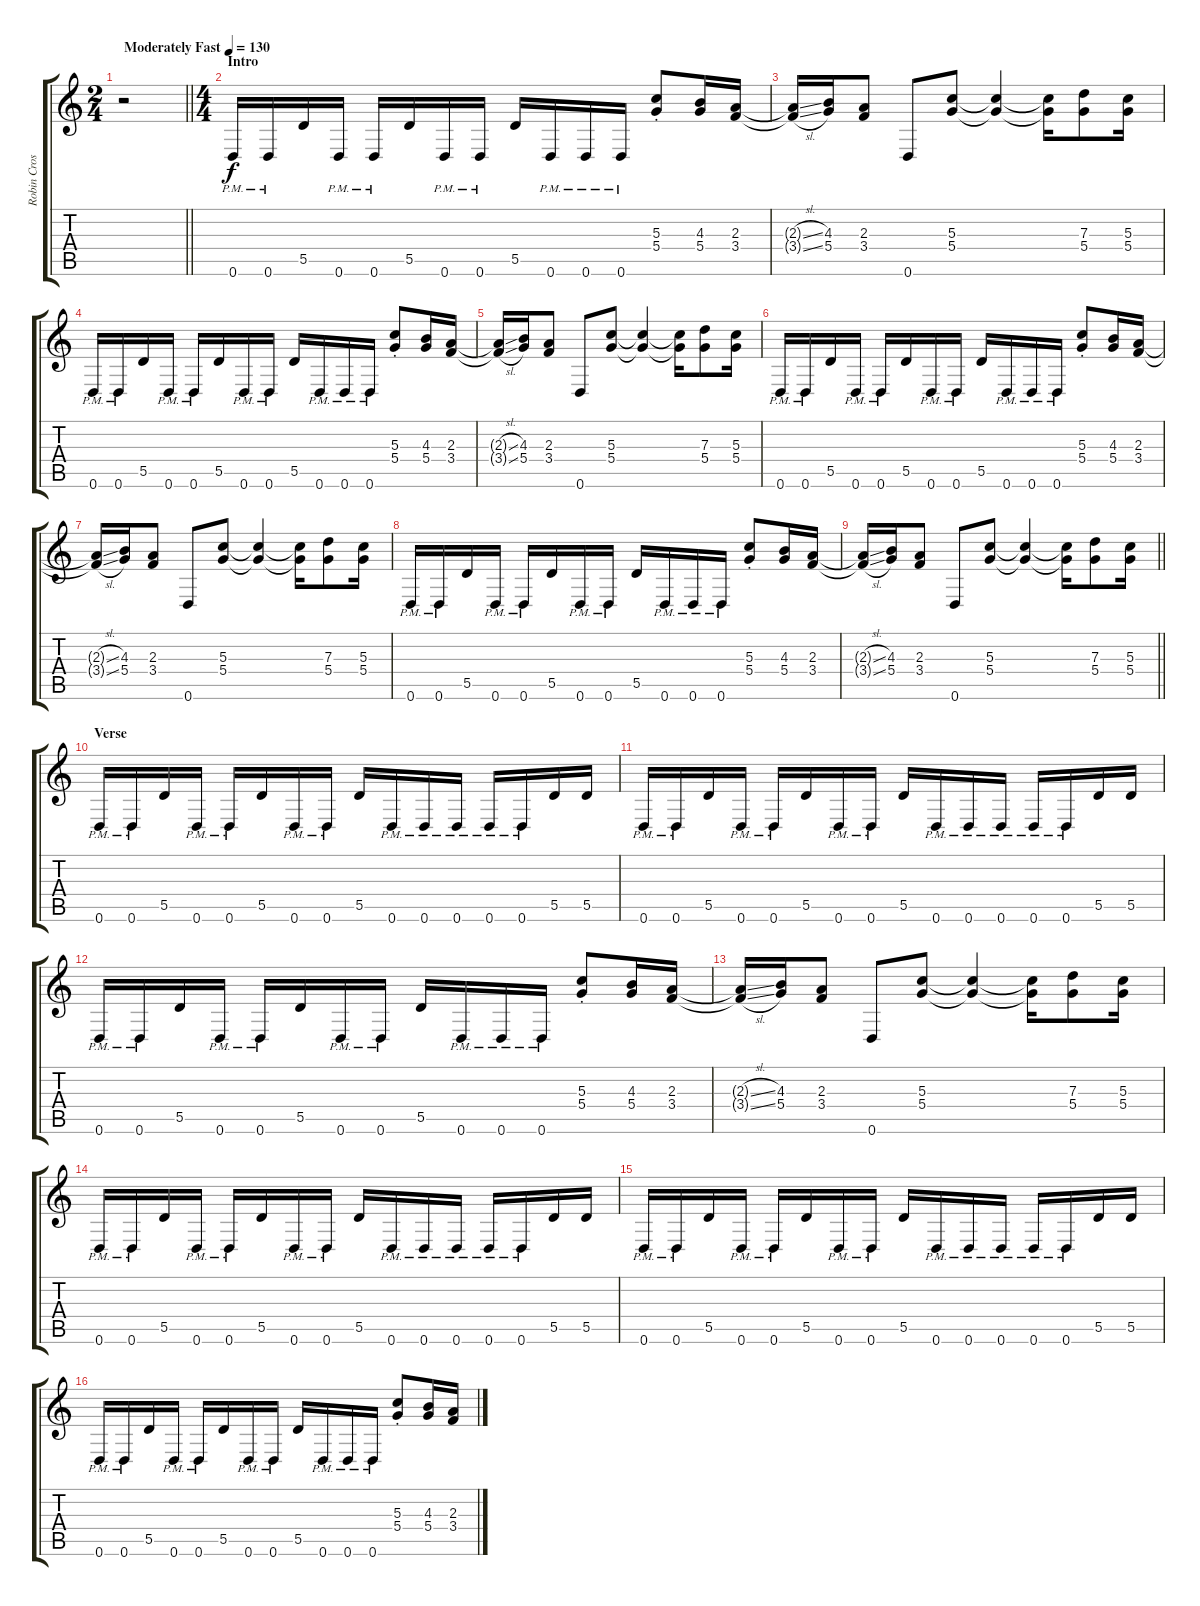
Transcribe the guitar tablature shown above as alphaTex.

\track ("Robin Crosby - Rhytm Guitar" "Robin Cros") {instrument overdrivenguitar}
\staff {score tabs}
\tuning (E4 B3 G3 D3 A2 D2) {hide}
\ts (2 4)
\tempo (130 "Moderately Fast")
\clef g2
\barLineRight lightlight
\ks c
r.2{dy f instrument overdrivenguitar} |
\ts (4 4)
\section ("" "Intro")
0.6{pm}.16 0.6{pm}.16 5.5.16 0.6{pm}.16 0.6{pm}.16 5.5.16 0.6{pm}.16 0.6{pm}.16 5.5.16 0.6{pm}.16 0.6{pm}.16 0.6{pm}.16 (5.3{st} 5.4{st}).8 (4.3 5.4).16 (2.3 3.4).16 |
(2.3{sl t} 3.4{sl t}).16 (4.3 5.4).16 (2.3 3.4).8 0.6.8 (5.3 5.4).8 (5.3{t} 5.4{t}).4 (5.3{t} 5.4{t}).16 (7.3 5.4).8 (5.3 5.4).16 |
0.6{pm}.16 0.6{pm}.16 5.5.16 0.6{pm}.16 0.6{pm}.16 5.5.16 0.6{pm}.16 0.6{pm}.16 5.5.16 0.6{pm}.16 0.6{pm}.16 0.6{pm}.16 (5.3{st} 5.4{st}).8 (4.3 5.4).16 (2.3 3.4).16 |
(2.3{sl t} 3.4{sl t}).16 (4.3 5.4).16 (2.3 3.4).8 0.6.8 (5.3 5.4).8 (5.3{t} 5.4{t}).4 (5.3{t} 5.4{t}).16 (7.3 5.4).8 (5.3 5.4).16 |
0.6{pm}.16 0.6{pm}.16 5.5.16 0.6{pm}.16 0.6{pm}.16 5.5.16 0.6{pm}.16 0.6{pm}.16 5.5.16 0.6{pm}.16 0.6{pm}.16 0.6{pm}.16 (5.3{st} 5.4{st}).8 (4.3 5.4).16 (2.3 3.4).16 |
(2.3{sl t} 3.4{sl t}).16 (4.3 5.4).16 (2.3 3.4).8 0.6.8 (5.3 5.4).8 (5.3{t} 5.4{t}).4 (5.3{t} 5.4{t}).16 (7.3 5.4).8 (5.3 5.4).16 |
0.6{pm}.16 0.6{pm}.16 5.5.16 0.6{pm}.16 0.6{pm}.16 5.5.16 0.6{pm}.16 0.6{pm}.16 5.5.16 0.6{pm}.16 0.6{pm}.16 0.6{pm}.16 (5.3{st} 5.4{st}).8 (4.3 5.4).16 (2.3 3.4).16 |
\barLineRight lightlight
(2.3{sl t} 3.4{sl t}).16 (4.3 5.4).16 (2.3 3.4).8 0.6.8 (5.3 5.4).8 (5.3{t} 5.4{t}).4 (5.3{t} 5.4{t}).16 (7.3 5.4).8 (5.3 5.4).16 |
\section ("" "Verse")
0.6{pm}.16 0.6{pm}.16 5.5.16 0.6{pm}.16 0.6{pm}.16 5.5.16 0.6{pm}.16 0.6{pm}.16 5.5.16 0.6{pm}.16 0.6{pm}.16 0.6{pm}.16 0.6{pm}.16 0.6{pm}.16 5.5.16 5.5.16 |
0.6{pm}.16 0.6{pm}.16 5.5.16 0.6{pm}.16 0.6{pm}.16 5.5.16 0.6{pm}.16 0.6{pm}.16 5.5.16 0.6{pm}.16 0.6{pm}.16 0.6{pm}.16 0.6{pm}.16 0.6{pm}.16 5.5.16 5.5.16 |
0.6{pm}.16 0.6{pm}.16 5.5.16 0.6{pm}.16 0.6{pm}.16 5.5.16 0.6{pm}.16 0.6{pm}.16 5.5.16 0.6{pm}.16 0.6{pm}.16 0.6{pm}.16 (5.3{st} 5.4{st}).8 (4.3 5.4).16 (2.3 3.4).16 |
(2.3{sl t} 3.4{sl t}).16 (4.3 5.4).16 (2.3 3.4).8 0.6.8 (5.3 5.4).8 (5.3{t} 5.4{t}).4 (5.3{t} 5.4{t}).16 (7.3 5.4).8 (5.3 5.4).16 |
0.6{pm}.16 0.6{pm}.16 5.5.16 0.6{pm}.16 0.6{pm}.16 5.5.16 0.6{pm}.16 0.6{pm}.16 5.5.16 0.6{pm}.16 0.6{pm}.16 0.6{pm}.16 0.6{pm}.16 0.6{pm}.16 5.5.16 5.5.16 |
0.6{pm}.16 0.6{pm}.16 5.5.16 0.6{pm}.16 0.6{pm}.16 5.5.16 0.6{pm}.16 0.6{pm}.16 5.5.16 0.6{pm}.16 0.6{pm}.16 0.6{pm}.16 0.6{pm}.16 0.6{pm}.16 5.5.16 5.5.16 |
0.6{pm}.16 0.6{pm}.16 5.5.16 0.6{pm}.16 0.6{pm}.16 5.5.16 0.6{pm}.16 0.6{pm}.16 5.5.16 0.6{pm}.16 0.6{pm}.16 0.6{pm}.16 (5.3{st} 5.4{st}).8 (4.3 5.4).16 (2.3 3.4).16
